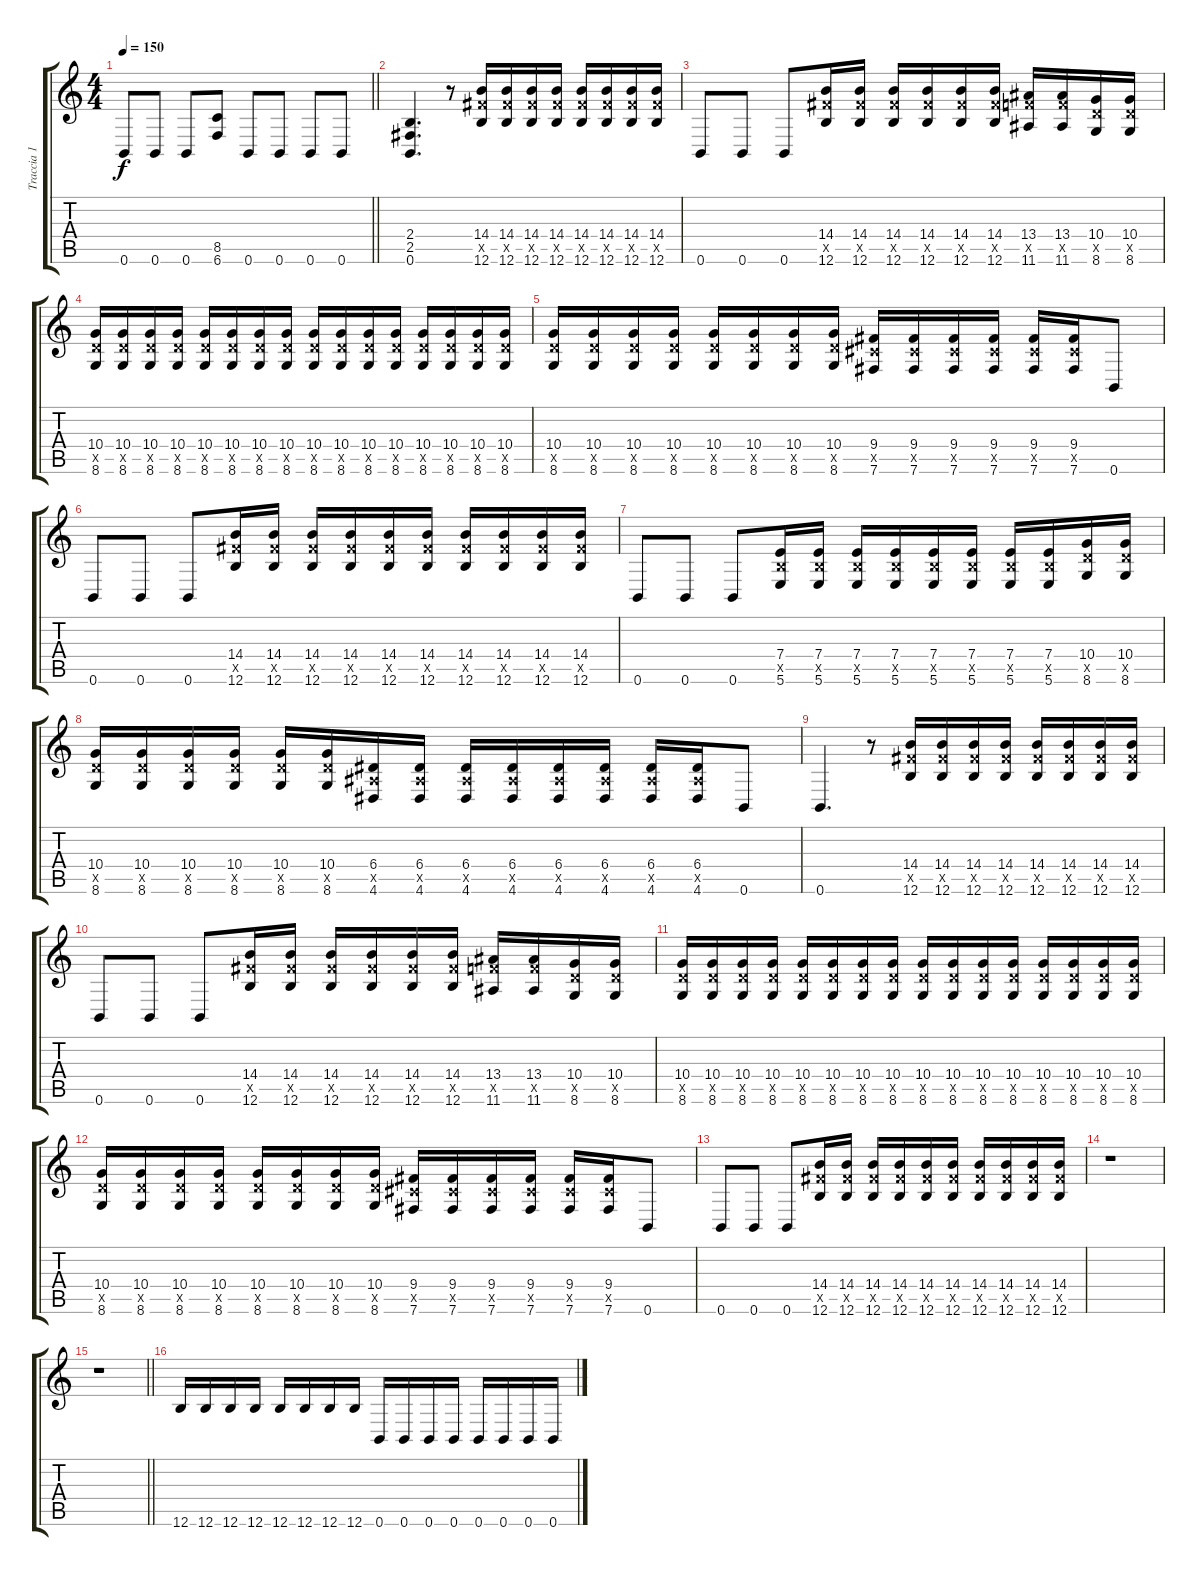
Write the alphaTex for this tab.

\track ("Traccia 1" "Traccia 1") {instrument distortionguitar}
\staff {score tabs}
\tuning (B3 Gb3 D3 A2 E2 B1) {hide}
\ts (4 4)
\tempo 150
\clef g2
\barLineRight lightlight
\ks c
0.6.8{dy f} 0.6.8 0.6.8 (8.5 6.6).8 0.6.8 0.6.8 0.6.8 0.6.8 |
\section ("" "")
(2.4 2.5 0.6).4{d} r.8 (14.4 14.5{x} 12.6).16 (14.4 14.5{x} 12.6).16 (14.4 14.5{x} 12.6).16 (14.4 14.5{x} 12.6).16 (14.4 14.5{x} 12.6).16 (14.4 14.5{x} 12.6).16 (14.4 14.5{x} 12.6).16 (14.4 14.5{x} 12.6).16 |
0.6.8 0.6.8 0.6.8 (14.4 14.5{x} 12.6).16 (14.4 14.5{x} 12.6).16 (14.4 14.5{x} 12.6).16 (14.4 14.5{x} 12.6).16 (14.4 14.5{x} 12.6).16 (14.4 14.5{x} 12.6).16 (13.4 13.5{x} 11.6).16 (13.4 13.5{x} 11.6).16 (10.4 10.5{x} 8.6).16 (10.4 10.5{x} 8.6).16 |
(10.4 10.5{x} 8.6).16 (10.4 10.5{x} 8.6).16 (10.4 10.5{x} 8.6).16 (10.4 10.5{x} 8.6).16 (10.4 10.5{x} 8.6).16 (10.4 10.5{x} 8.6).16 (10.4 10.5{x} 8.6).16 (10.4 10.5{x} 8.6).16 (10.4 10.5{x} 8.6).16 (10.4 10.5{x} 8.6).16 (10.4 10.5{x} 8.6).16 (10.4 10.5{x} 8.6).16 (10.4 10.5{x} 8.6).16 (10.4 10.5{x} 8.6).16 (10.4 10.5{x} 8.6).16 (10.4 10.5{x} 8.6).16 |
(10.4 10.5{x} 8.6).16 (10.4 10.5{x} 8.6).16 (10.4 10.5{x} 8.6).16 (10.4 10.5{x} 8.6).16 (10.4 10.5{x} 8.6).16 (10.4 10.5{x} 8.6).16 (10.4 10.5{x} 8.6).16 (10.4 10.5{x} 8.6).16 (9.4 9.5{x} 7.6).16 (9.4 9.5{x} 7.6).16 (9.4 9.5{x} 7.6).16 (9.4 9.5{x} 7.6).16 (9.4 9.5{x} 7.6).16 (9.4 9.5{x} 7.6).16 0.6.8 |
0.6.8 0.6.8 0.6.8 (14.4 14.5{x} 12.6).16 (14.4 14.5{x} 12.6).16 (14.4 14.5{x} 12.6).16 (14.4 14.5{x} 12.6).16 (14.4 14.5{x} 12.6).16 (14.4 14.5{x} 12.6).16 (14.4 14.5{x} 12.6).16 (14.4 14.5{x} 12.6).16 (14.4 14.5{x} 12.6).16 (14.4 14.5{x} 12.6).16 |
0.6.8 0.6.8 0.6.8 (7.4 7.5{x} 5.6).16 (7.4 7.5{x} 5.6).16 (7.4 7.5{x} 5.6).16 (7.4 7.5{x} 5.6).16 (7.4 7.5{x} 5.6).16 (7.4 7.5{x} 5.6).16 (7.4 7.5{x} 5.6).16 (7.4 7.5{x} 5.6).16 (10.4 10.5{x} 8.6).16 (10.4 10.5{x} 8.6).16 |
(10.4 10.5{x} 8.6).16 (10.4 10.5{x} 8.6).16 (10.4 10.5{x} 8.6).16 (10.4 10.5{x} 8.6).16 (10.4 10.5{x} 8.6).16 (10.4 10.5{x} 8.6).16 (6.4 6.5{x} 4.6).16 (6.4 6.5{x} 4.6).16 (6.4 6.5{x} 4.6).16 (6.4 6.5{x} 4.6).16 (6.4 6.5{x} 4.6).16 (6.4 6.5{x} 4.6).16 (6.4 6.5{x} 4.6).16 (6.4 6.5{x} 4.6).16 0.6.8 |
0.6.4{d} r.8 (14.4 14.5{x} 12.6).16 (14.4 14.5{x} 12.6).16 (14.4 14.5{x} 12.6).16 (14.4 14.5{x} 12.6).16 (14.4 14.5{x} 12.6).16 (14.4 14.5{x} 12.6).16 (14.4 14.5{x} 12.6).16 (14.4 14.5{x} 12.6).16 |
0.6.8 0.6.8 0.6.8 (14.4 14.5{x} 12.6).16 (14.4 14.5{x} 12.6).16 (14.4 14.5{x} 12.6).16 (14.4 14.5{x} 12.6).16 (14.4 14.5{x} 12.6).16 (14.4 14.5{x} 12.6).16 (13.4 13.5{x} 11.6).16 (13.4 13.5{x} 11.6).16 (10.4 10.5{x} 8.6).16 (10.4 10.5{x} 8.6).16 |
(10.4 10.5{x} 8.6).16 (10.4 10.5{x} 8.6).16 (10.4 10.5{x} 8.6).16 (10.4 10.5{x} 8.6).16 (10.4 10.5{x} 8.6).16 (10.4 10.5{x} 8.6).16 (10.4 10.5{x} 8.6).16 (10.4 10.5{x} 8.6).16 (10.4 10.5{x} 8.6).16 (10.4 10.5{x} 8.6).16 (10.4 10.5{x} 8.6).16 (10.4 10.5{x} 8.6).16 (10.4 10.5{x} 8.6).16 (10.4 10.5{x} 8.6).16 (10.4 10.5{x} 8.6).16 (10.4 10.5{x} 8.6).16 |
(10.4 10.5{x} 8.6).16 (10.4 10.5{x} 8.6).16 (10.4 10.5{x} 8.6).16 (10.4 10.5{x} 8.6).16 (10.4 10.5{x} 8.6).16 (10.4 10.5{x} 8.6).16 (10.4 10.5{x} 8.6).16 (10.4 10.5{x} 8.6).16 (9.4 9.5{x} 7.6).16 (9.4 9.5{x} 7.6).16 (9.4 9.5{x} 7.6).16 (9.4 9.5{x} 7.6).16 (9.4 9.5{x} 7.6).16 (9.4 9.5{x} 7.6).16 0.6.8 |
0.6.8 0.6.8 0.6.8 (14.4 14.5{x} 12.6).16 (14.4 14.5{x} 12.6).16 (14.4 14.5{x} 12.6).16 (14.4 14.5{x} 12.6).16 (14.4 14.5{x} 12.6).16 (14.4 14.5{x} 12.6).16 (14.4 14.5{x} 12.6).16 (14.4 14.5{x} 12.6).16 (14.4 14.5{x} 12.6).16 (14.4 14.5{x} 12.6).16 |
r.1 |
\barLineRight lightlight
r.1 |
\section ("" "")
12.6.16 12.6.16 12.6.16 12.6.16 12.6.16 12.6.16 12.6.16 12.6.16 0.6.16 0.6.16 0.6.16 0.6.16 0.6.16 0.6.16 0.6.16 0.6.16
